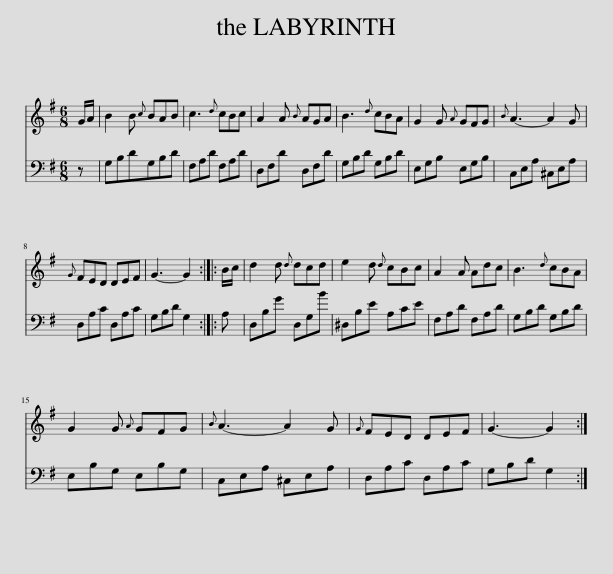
X:1
%%score 1 2
L:1/8
M:6/8
I:linebreak $
K:G
V:1 treble
V:2 bass
V:1
 G/A/ | B2 B{c} BAB | c3{d} cBc | A2 A{B} AGA | B3{d} cBA | %5
 G2 G{A} GFG |{B} A3- A2 G |${G} FED DEF | G3- G2 :: B/c/ | %10
 d2 d{d} dcd | e2 d{d} cBc | A2 A Adc | B3{d} cBA |$ G2 G{A} GFG | %15
{B} A3- A2 G |{G} FED DEF | G3- G2 :| %18
V:2
 z | G,B,DG,B,D | F,A,D F,A,D | D,F,D D,F,D | G,B,D G,B,D | %5
 E,G,B, E,G,B, | C,E,A, ^C,E,A, |$ D,A,C D,A,C | G,B,D G,2 :: A, | %10
 D,B,G D,G,B | ^D,B,E A,CE | F,A,D F,A,D | G,B,D G,B,D |$ E,B,G, E,B,G, | %15
 C,E,A, ^C,E,A, | D,A,C D,A,C | G,B,D G,2 :| %18
